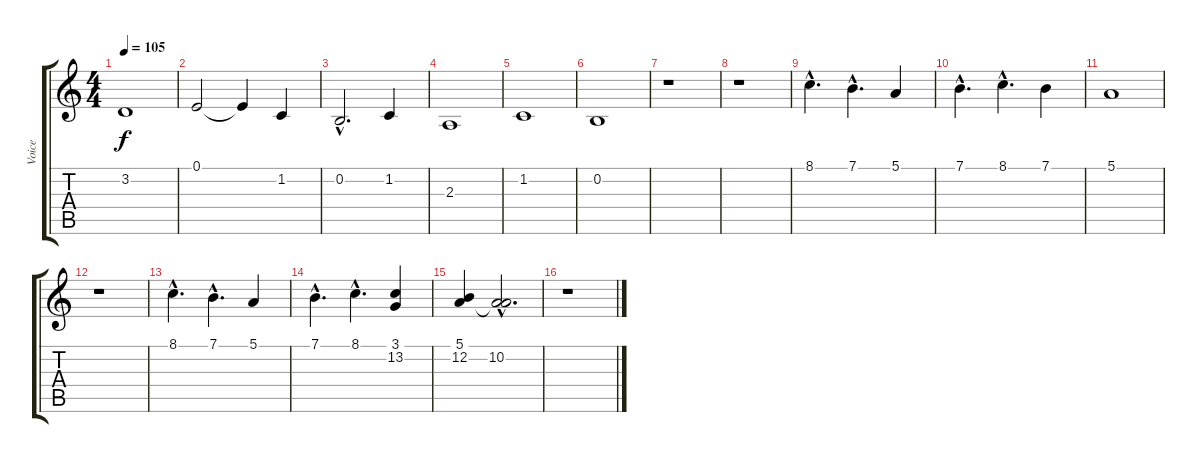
\track ("Voice" "Voice") {instrument synthstrings1}
\staff {score tabs}
\tuning (E4 B3 G3 D3 A2 E2) {hide}
\ts (4 4)
\tempo 105
\clef g2
\ks c
3.2.1{dy f} |
0.1.2 0.1{t}.4 1.2.4 |
0.2{hac}.2{d} 1.2.4 |
2.3.1 |
1.2.1 |
0.2.1 |
r.1 |
r.1 |
8.1{hac}.4{d} 7.1{hac}.4{d} 5.1.4 |
7.1{hac}.4{d} 8.1{hac}.4{d} 7.1.4 |
5.1.1 |
r.1 |
8.1{hac}.4{d} 7.1{hac}.4{d} 5.1.4 |
7.1{hac}.4{d} 8.1{hac}.4{d} (3.1 13.2).4 |
(5.1 12.2).4 (5.1{hac t} 10.2{hac}).2{d} |
r.1
